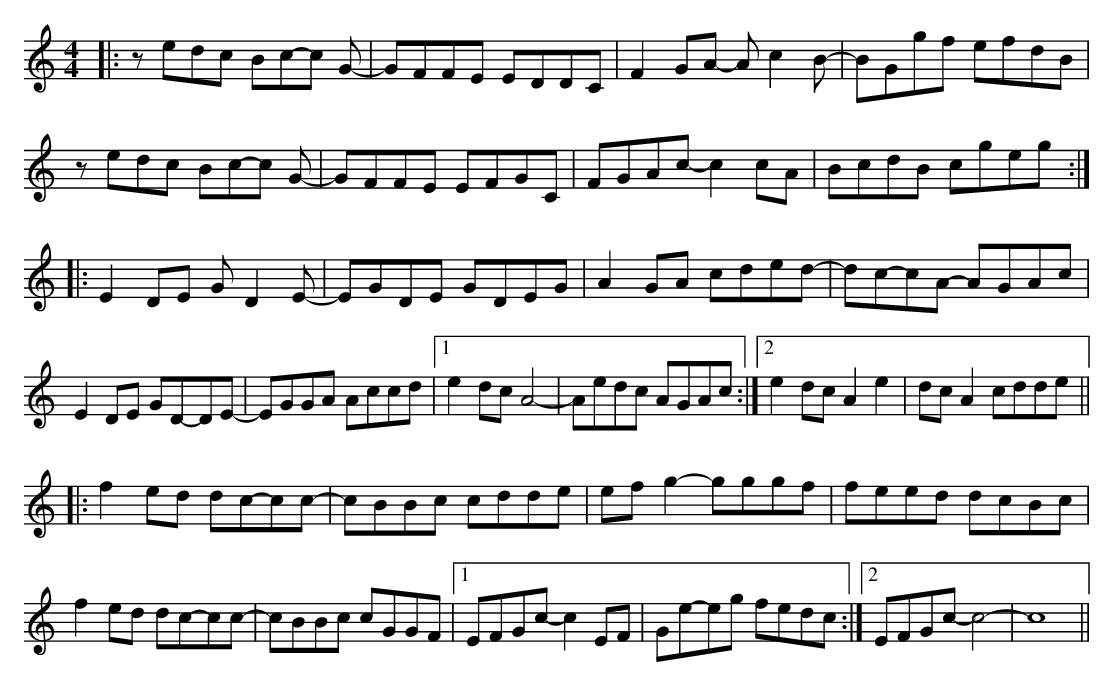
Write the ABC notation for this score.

X:1
M:4/4
K:C
|:zedc Bc-c G-|GFFE EDDC|F2GA- Ac2B-|BGgf efdB|
zedc Bc-c G-|GFFE EFGC|FGAc- c2cA|BcdB cgeg:|
|:E2DE GD2E-|EGDE GDEG|A2GA cded-|dc-cA- AGAc|
E2DE GD-DE-|EGGA Accd|1 e2dc A4-|Aedc AGAc:|2 e2dc A2e2|dcA2 cdde||
|:f2ed dc-cc-|cBBc cdde|efg2- gggf|feed dcBc|
f2ed dc-cc-|cBBc cGGF|1 EFGc- c2EF|Ge-eg fedc:|2 EFGc- c4-|c8||
